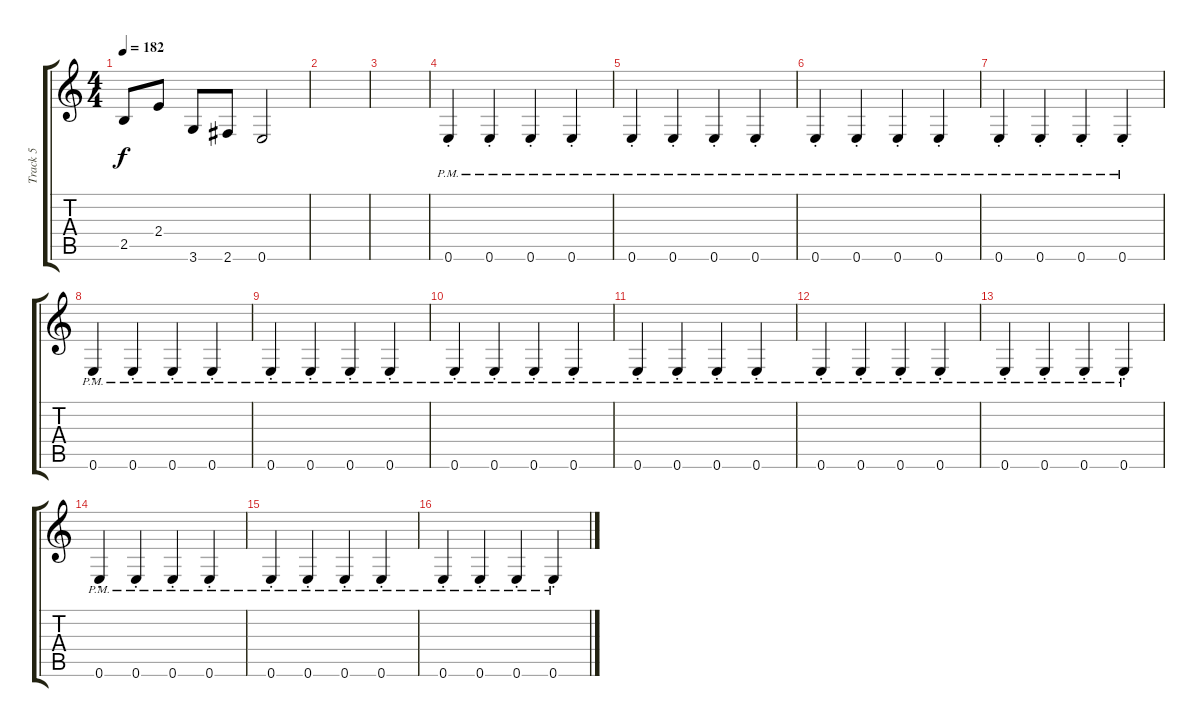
\track ("Track 5" "Track 5") {instrument electricbasspick}
\staff {score tabs}
\tuning (E4 B3 G3 D3 A2 E2) {hide}
\ts (4 4)
\tempo 182
\clef g2
\ks c
2.5.8{dy f} 2.4.8 3.6.8 2.6.8 0.6.2 |
|
|
0.6{pm st}.4 0.6{pm st}.4 0.6{pm st}.4 0.6{pm st}.4 |
0.6{pm st}.4 0.6{pm st}.4 0.6{pm st}.4 0.6{pm st}.4 |
0.6{pm st}.4 0.6{pm st}.4 0.6{pm st}.4 0.6{pm st}.4 |
0.6{pm st}.4 0.6{pm st}.4 0.6{pm st}.4 0.6{pm st}.4 |
0.6{pm st}.4 0.6{pm st}.4 0.6{pm st}.4 0.6{pm st}.4 |
0.6{pm st}.4 0.6{pm st}.4 0.6{pm st}.4 0.6{pm st}.4 |
0.6{pm st}.4 0.6{pm st}.4 0.6{pm st}.4 0.6{pm st}.4 |
0.6{pm st}.4 0.6{pm st}.4 0.6{pm st}.4 0.6{pm st}.4 |
0.6{pm st}.4 0.6{pm st}.4 0.6{pm st}.4 0.6{pm st}.4 |
0.6{pm st}.4 0.6{pm st}.4 0.6{pm st}.4 0.6{pm st}.4 |
0.6{pm st}.4 0.6{pm st}.4 0.6{pm st}.4 0.6{pm st}.4 |
0.6{pm st}.4 0.6{pm st}.4 0.6{pm st}.4 0.6{pm st}.4 |
0.6{pm st}.4 0.6{pm st}.4 0.6{pm st}.4 0.6{pm st}.4
